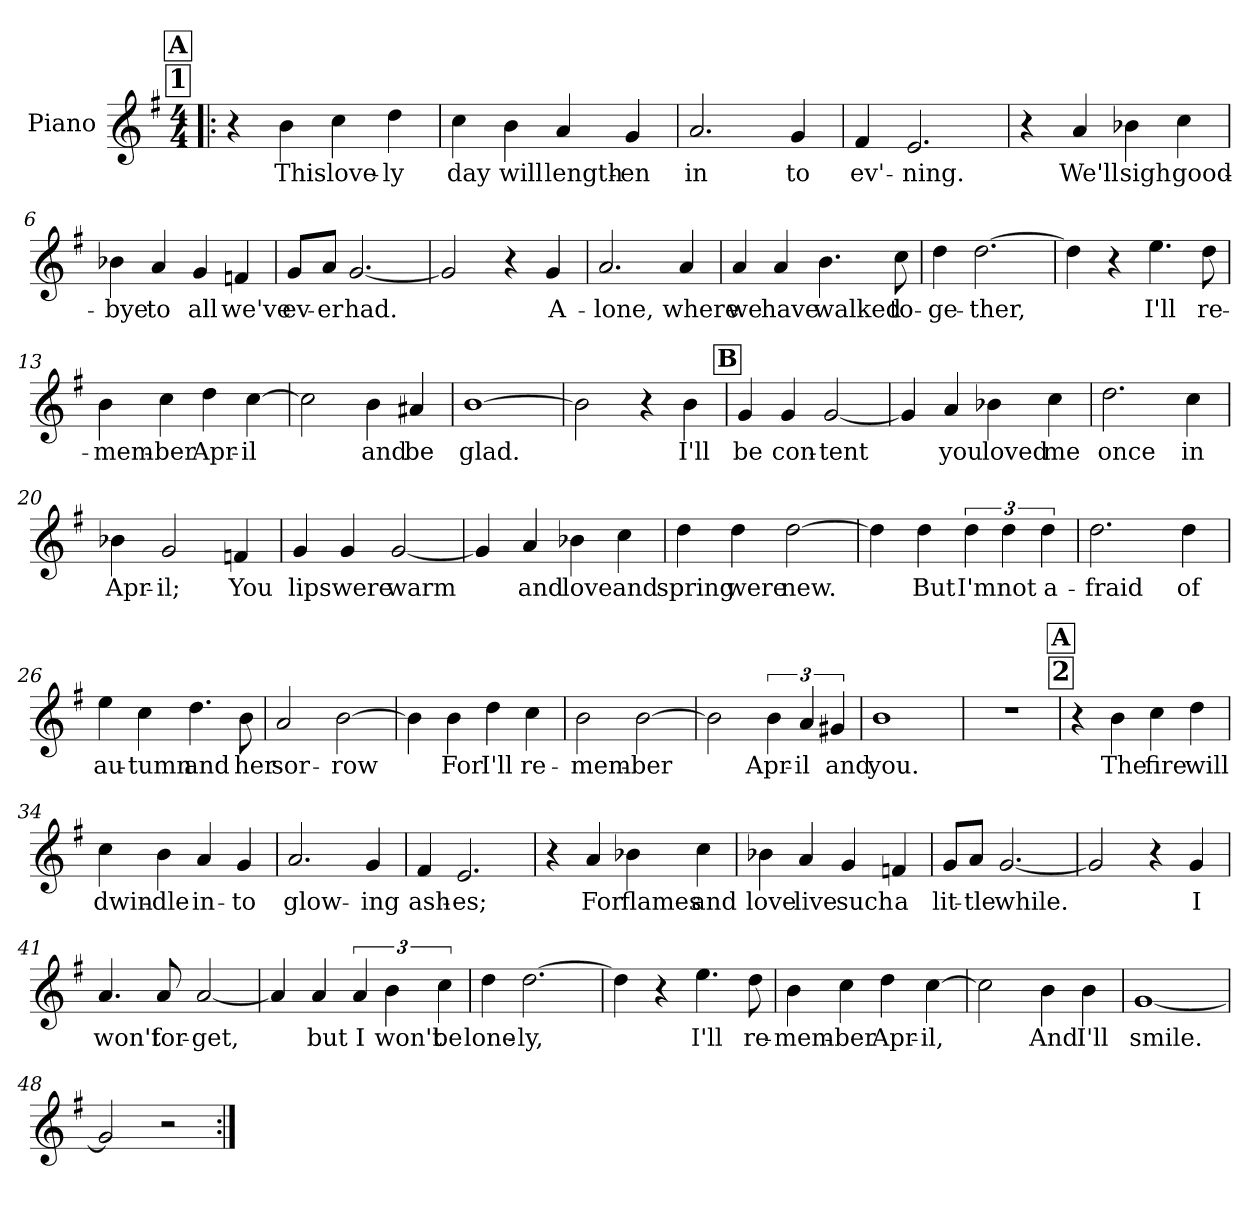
**kern	**text
*part1	*part1
*staff1	*staff1
*I"Piano	*
*I'Pno.	*
*clefG2	*
*k[f#]	*
*M4/4	*
*MM140	*
!!LO:REH:place=s1:a:t=1
!!LO:REH:place=s1:a:fs=12:t=A
=1!|:	=1!|:
4r	.
!	!LO:LY:b
4b\	This
!	!LO:LY:b
4cc\	love-
!	!LO:LY:b
4dd\	-ly
=2	=2
!	!LO:LY:b
4cc\	day
!	!LO:LY:b
4b\	will
!	!LO:LY:b
4a/	length-
!	!LO:LY:b
4g/	-en
=3	=3
!	!LO:LY:b
2.a/	in
!	!LO:LY:b
4g/	to
=4	=4
!	!LO:LY:b
4f#/	ev'-
!	!LO:LY:b
2.e/	-ning.
!!LO:LB:g=z
=5	=5
4r	.
!	!LO:LY:b
4a/	We'll
!	!LO:LY:b
4b-X\	sigh
!	!LO:LY:b
4cc\	good-
=6	=6
!	!LO:LY:b
4b-X\	-bye
!	!LO:LY:b
4a/	to
!	!LO:LY:b
4g/	all
!	!LO:LY:b
4fn/	we've
=7	=7
!	!LO:LY:b
8g/L	ev-
!	!LO:LY:b
8a/J	-er
!	!LO:LY:b
[2.g/	had.
=8	=8
2g/]	.
4r	.
!	!LO:LY:b
4g/	A-
!!LO:LB:g=z
=9	=9
!	!LO:LY:b
2.a/	-lone,
!	!LO:LY:b
4a/	where
=10	=10
!	!LO:LY:b
4a/	we
!	!LO:LY:b
4a/	have
!	!LO:LY:b
4.b\	walked
!	!LO:LY:b
8cc\	to-
=11	=11
!	!LO:LY:b
4dd\	-ge-
!	!LO:LY:b
[2.dd\	-ther,
=12	=12
4dd\]	.
4r	.
!	!LO:LY:b
4.ee\	I'll
!	!LO:LY:b
8dd\	re-
!!LO:LB:g=z
=13	=13
!	!LO:LY:b
4b\	-mem-
!	!LO:LY:b
4cc\	-ber
!	!LO:LY:b
4dd\	Apr-
!	!LO:LY:b
[4cc\	-il
=14	=14
2cc\]	.
!	!LO:LY:b
4b\	and
!	!LO:LY:b
4a#X/	be
=15	=15
!	!LO:LY:b
[1b	glad.
=16	=16
2b\]	.
4r	.
!	!LO:LY:b
4b\	I'll
!!LO:LB:g=z
!!LO:REH:place=s1:a:fs=12:t=B
=17	=17
!	!LO:LY:b
4g/	be
!	!LO:LY:b
4g/	con-
!	!LO:LY:b
[2g/	-tent
=18	=18
4g/]	.
!	!LO:LY:b
4a/	you
!	!LO:LY:b
4b-X\	loved
!	!LO:LY:b
4cc\	me
=19	=19
!	!LO:LY:b
2.dd\	once
!	!LO:LY:b
4cc\	in
=20	=20
!	!LO:LY:b
4b-X\	Apr-
!	!LO:LY:b
2g/	-il;
!	!LO:LY:b
4fn/	You
!!LO:LB:g=z
=21	=21
!	!LO:LY:b
4g/	lips
!	!LO:LY:b
4g/	were
!	!LO:LY:b
[2g/	warm
=22	=22
4g/]	.
!	!LO:LY:b
4a/	and
!	!LO:LY:b
4b-X\	love
!	!LO:LY:b
4cc\	and
=23	=23
!	!LO:LY:b
4dd\	spring
!	!LO:LY:b
4dd\	were
!	!LO:LY:b
[2dd\	new.
=24	=24
4dd\]	.
!	!LO:LY:b
4dd\	But
!	!LO:LY:b
6dd\	I'm
!	!LO:LY:b
6dd\	not
!	!LO:LY:b
6dd\	a-
!!LO:PB:g=z
=25	=25
!	!LO:LY:b
2.dd\	-fraid
!	!LO:LY:b
4dd\	of
=26	=26
!	!LO:LY:b
4ee\	au-
!	!LO:LY:b
4cc\	-tumn
!	!LO:LY:b
4.dd\	and
!	!LO:LY:b
8b\	her
=27	=27
!	!LO:LY:b
2a/	sor-
!	!LO:LY:b
[2b\	-row
=28	=28
4b\]	.
!	!LO:LY:b
4b\	For
!	!LO:LY:b
4dd\	I'll
!	!LO:LY:b
4cc\	re-
!!LO:LB:g=z
=29	=29
!	!LO:LY:b
2b\	-mem-
!	!LO:LY:b
[2b\	-ber
=30	=30
2b\]	.
!	!LO:LY:b
6b\	Apr-
!	!LO:LY:b
6a/	-il
!	!LO:LY:b
6g#X/	and
=31	=31
!	!LO:LY:b
1b	you.
=32	=32
1r	.
!!LO:LB:g=z
!!LO:REH:place=s1:a:t=2
!!LO:REH:place=s1:a:fs=12:t=A
=33	=33
4r	.
!	!LO:LY:b
4b\	The
!	!LO:LY:b
4cc\	fire
!	!LO:LY:b
4dd\	will
=34	=34
!	!LO:LY:b
4cc\	dwin-
!	!LO:LY:b
4b\	-dle
!	!LO:LY:b
4a/	in-
!	!LO:LY:b
4g/	-to
=35	=35
!	!LO:LY:b
2.a/	glow-
!	!LO:LY:b
4g/	-ing
=36	=36
!	!LO:LY:b
4f#/	ash-
!	!LO:LY:b
2.e/	-es;
!!LO:LB:g=z
=37	=37
4r	.
!	!LO:LY:b
4a/	For
!	!LO:LY:b
4b-X\	flames
!	!LO:LY:b
4cc\	and
=38	=38
!	!LO:LY:b
4b-X\	love
!	!LO:LY:b
4a/	live
!	!LO:LY:b
4g/	such
!	!LO:LY:b
4fn/	a
=39	=39
!	!LO:LY:b
8g/L	lit-
!	!LO:LY:b
8a/J	-tle
!	!LO:LY:b
[2.g/	while.
=40	=40
2g/]	.
4r	.
!	!LO:LY:b
4g/	I
!!LO:LB:g=z
=41	=41
!	!LO:LY:b
4.a/	won't
!	!LO:LY:b
8a/	for-
!	!LO:LY:b
[2a/	-get,
=42	=42
4a/]	.
!	!LO:LY:b
4a/	but
!	!LO:LY:b
6a/	I
!	!LO:LY:b
6b\	won't
!	!LO:LY:b
6cc\	be
=43	=43
!	!LO:LY:b
4dd\	lone-
!	!LO:LY:b
[2.dd\	-ly,
=44	=44
4dd\]	.
4r	.
!	!LO:LY:b
4.ee\	I'll
!	!LO:LY:b
8dd\	re-
!!LO:LB:g=z
=45	=45
!	!LO:LY:b
4b\	-mem-
!	!LO:LY:b
4cc\	-ber
!	!LO:LY:b
4dd\	Apr-
!	!LO:LY:b
[4cc\	-il,
=46	=46
2cc\]	.
!	!LO:LY:b
4b\	And
!	!LO:LY:b
4b\	I'll
=47	=47
!	!LO:LY:b
[1g	smile.
=48	=48
2g/]	.
2r	.
=:|!	=:|!
*-	*-
